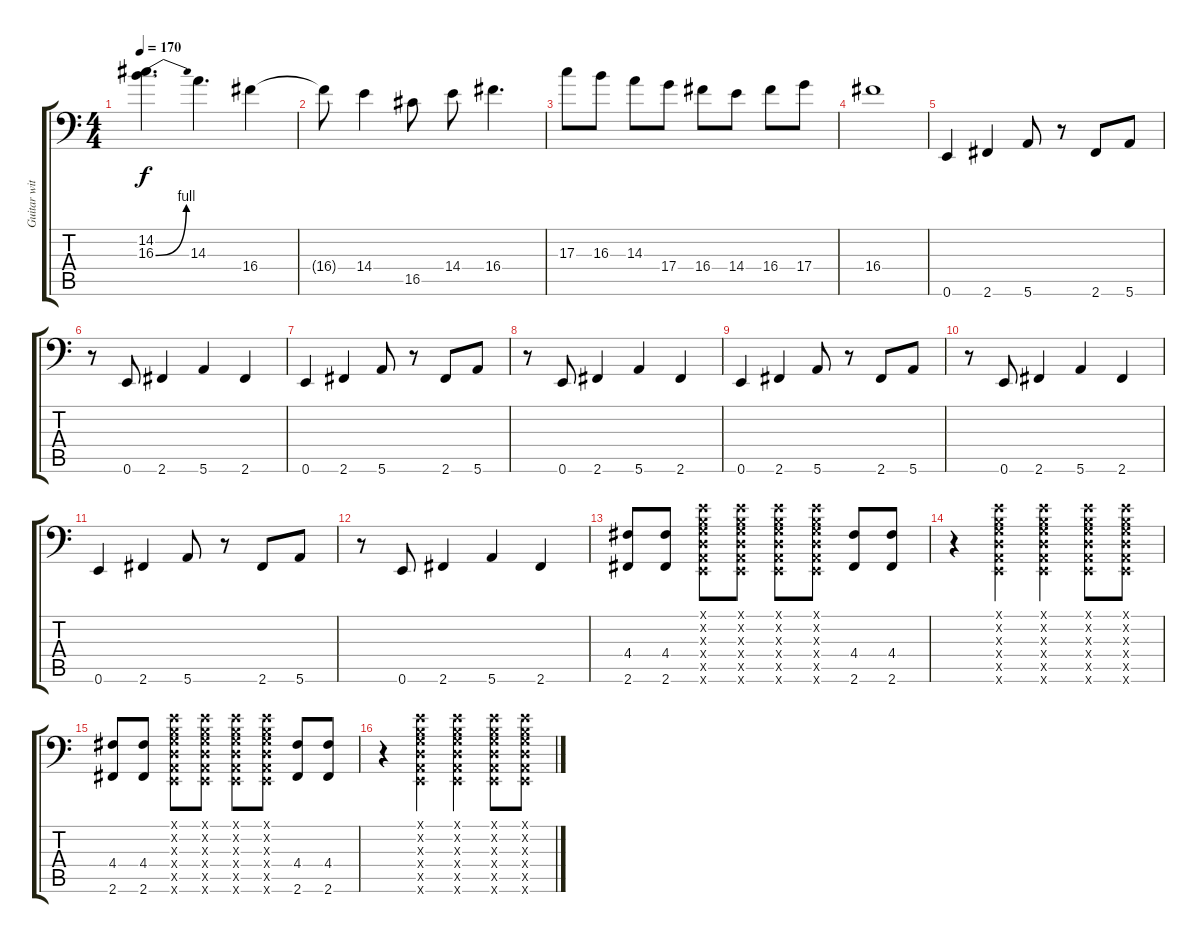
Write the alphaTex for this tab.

\track ("Guitar with pitch" "Guitar wit") {instrument overdrivenguitar}
\staff {score tabs}
\tuning (E3 B2 G2 D2 A1 E1) {hide}
\ts (4 4)
\tempo 170
\clef f4
\ks c
(14.2 16.3{be (bend 0 0 60 4)}).4{d dy f} 14.3.4{d} 16.4.4 |
16.4{t}.8 14.4.4 16.5.8 14.4.8 16.4.4{d} |
17.3.8 16.3.8 14.3.8 17.4.8 16.4.8 14.4.8 16.4.8 17.4.8 |
16.4.1 |
0.6.4 2.6.4 5.6.8 r.8 2.6.8 5.6.8 |
r.8 0.6.8 2.6.4 5.6.4 2.6.4 |
0.6.4 2.6.4 5.6.8 r.8 2.6.8 5.6.8 |
r.8 0.6.8 2.6.4 5.6.4 2.6.4 |
0.6.4 2.6.4 5.6.8 r.8 2.6.8 5.6.8 |
r.8 0.6.8 2.6.4 5.6.4 2.6.4 |
0.6.4 2.6.4 5.6.8 r.8 2.6.8 5.6.8 |
r.8 0.6.8 2.6.4 5.6.4 2.6.4 |
(4.4 2.6).8 (4.4 2.6).8 (0.1{x} 0.2{x} 0.3{x} 0.4{x} 0.5{x} 0.6{x}).8 (0.1{x} 0.2{x} 0.3{x} 0.4{x} 0.5{x} 0.6{x}).8 (0.1{x} 0.2{x} 0.3{x} 0.4{x} 0.5{x} 0.6{x}).8 (0.1{x} 0.2{x} 0.3{x} 0.4{x} 0.5{x} 0.6{x}).8 (4.4 2.6).8 (4.4 2.6).8 |
r.4 (0.1{x} 0.2{x} 0.3{x} 0.4{x} 0.5{x} 0.6{x}).4 (0.1{x} 0.2{x} 0.3{x} 0.4{x} 0.5{x} 0.6{x}).4 (0.1{x} 0.2{x} 0.3{x} 0.4{x} 0.5{x} 0.6{x}).8 (0.1{x} 0.2{x} 0.3{x} 0.4{x} 0.5{x} 0.6{x}).8 |
(4.4 2.6).8 (4.4 2.6).8 (0.1{x} 0.2{x} 0.3{x} 0.4{x} 0.5{x} 0.6{x}).8 (0.1{x} 0.2{x} 0.3{x} 0.4{x} 0.5{x} 0.6{x}).8 (0.1{x} 0.2{x} 0.3{x} 0.4{x} 0.5{x} 0.6{x}).8 (0.1{x} 0.2{x} 0.3{x} 0.4{x} 0.5{x} 0.6{x}).8 (4.4 2.6).8 (4.4 2.6).8 |
r.4 (0.1{x} 0.2{x} 0.3{x} 0.4{x} 0.5{x} 0.6{x}).4 (0.1{x} 0.2{x} 0.3{x} 0.4{x} 0.5{x} 0.6{x}).4 (0.1{x} 0.2{x} 0.3{x} 0.4{x} 0.5{x} 0.6{x}).8 (0.1{x} 0.2{x} 0.3{x} 0.4{x} 0.5{x} 0.6{x}).8
